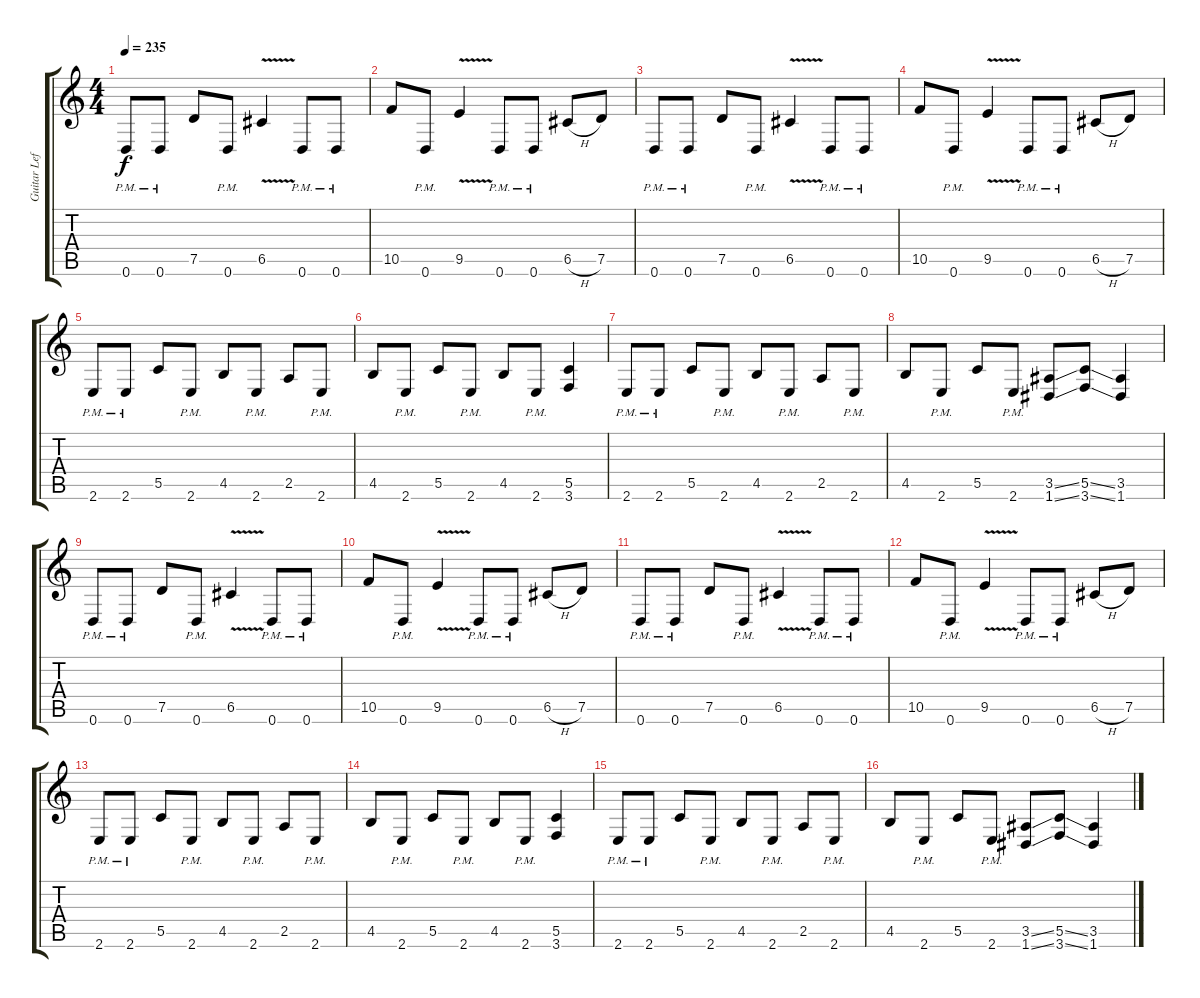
\track ("Guitar Left" "Guitar Lef") {instrument distortionguitar}
\staff {score tabs}
\tuning (D4 A3 F3 C3 G2 D2) {hide}
\ts (4 4)
\tempo 235
\clef g2
\ks c
0.6{pm}.8{dy f} 0.6{pm}.8 7.5.8 0.6{pm}.8 6.5{v}.4 0.6{pm}.8 0.6{pm}.8 |
10.5.8 0.6{pm}.8 9.5{v}.4 0.6{pm}.8 0.6{pm}.8 6.5{h}.8 7.5.8 |
0.6{pm}.8 0.6{pm}.8 7.5.8 0.6{pm}.8 6.5{v}.4 0.6{pm}.8 0.6{pm}.8 |
10.5.8 0.6{pm}.8 9.5{v}.4 0.6{pm}.8 0.6{pm}.8 6.5{h}.8 7.5.8 |
2.6{pm}.8 2.6{pm}.8 5.5.8 2.6{pm}.8 4.5.8 2.6{pm}.8 2.5.8 2.6{pm}.8 |
4.5.8 2.6{pm}.8 5.5.8 2.6{pm}.8 4.5.8 2.6{pm}.8 (5.5 3.6).4 |
2.6{pm}.8 2.6{pm}.8 5.5.8 2.6{pm}.8 4.5.8 2.6{pm}.8 2.5.8 2.6{pm}.8 |
4.5.8 2.6{pm}.8 5.5.8 2.6{pm}.8 (3.5{ss} 1.6{ss}).8 (5.5{ss} 3.6{ss}).8 (3.5 1.6).4 |
0.6{pm}.8 0.6{pm}.8 7.5.8 0.6{pm}.8 6.5{v}.4 0.6{pm}.8 0.6{pm}.8 |
10.5.8 0.6{pm}.8 9.5{v}.4 0.6{pm}.8 0.6{pm}.8 6.5{h}.8 7.5.8 |
0.6{pm}.8 0.6{pm}.8 7.5.8 0.6{pm}.8 6.5{v}.4 0.6{pm}.8 0.6{pm}.8 |
10.5.8 0.6{pm}.8 9.5{v}.4 0.6{pm}.8 0.6{pm}.8 6.5{h}.8 7.5.8 |
2.6{pm}.8 2.6{pm}.8 5.5.8 2.6{pm}.8 4.5.8 2.6{pm}.8 2.5.8 2.6{pm}.8 |
4.5.8 2.6{pm}.8 5.5.8 2.6{pm}.8 4.5.8 2.6{pm}.8 (5.5 3.6).4 |
2.6{pm}.8 2.6{pm}.8 5.5.8 2.6{pm}.8 4.5.8 2.6{pm}.8 2.5.8 2.6{pm}.8 |
4.5.8 2.6{pm}.8 5.5.8 2.6{pm}.8 (3.5{ss} 1.6{ss}).8 (5.5{ss} 3.6{ss}).8 (3.5 1.6).4
